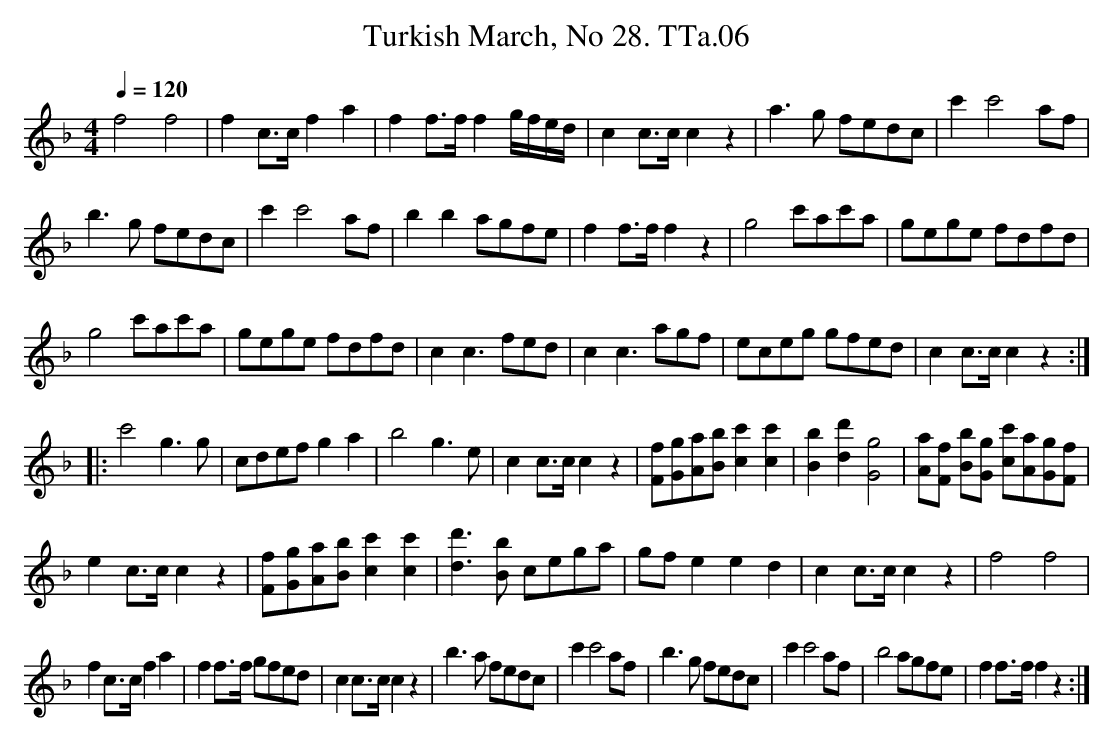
X:1
T:Turkish March, No 28. TTa.06
M:4/4
L:1/8
Q:1/4=120
K:F
f4f4|f2c>cf2a2|f2f>ff2g/f/e/d/|c2c>cc2z2|a3g fedc|c'2c'4af|
b3g fedc|c'2c'4af|b2b2agfe|f2f>ff2z2|g4c'ac'a|gege fdfd|
g4c'ac'a|gege fdfd|c2c3fed|c2c3agf|eceg gfed|c2c>cc2z2:|
|:c'4g3g|cdef g2a2|\
b4g3e|c2c>cc2z2|[Ff][Gg][Aa][Bb][c2c'2][c2c'2]|[B2b2][d2d'2][G4g4]|[Aa][Ff] [Bb][Gg] [cc'][Aa][Gg][Ff]|
e2c>cc2z2|[Ff][Gg][Aa][Bb][c2c'2][c2c'2]|[d3d'3][Bb] cega|gfe2e2d2|c2c>cc2z2|f4f4|
f2c>cf2a2|f2f>f gfed|c2c>cc2z2|b3a fedc|c'2c'4 af|b3g fedc|c'2c'4 af|b4agfe|f2f>ff2z2:|
